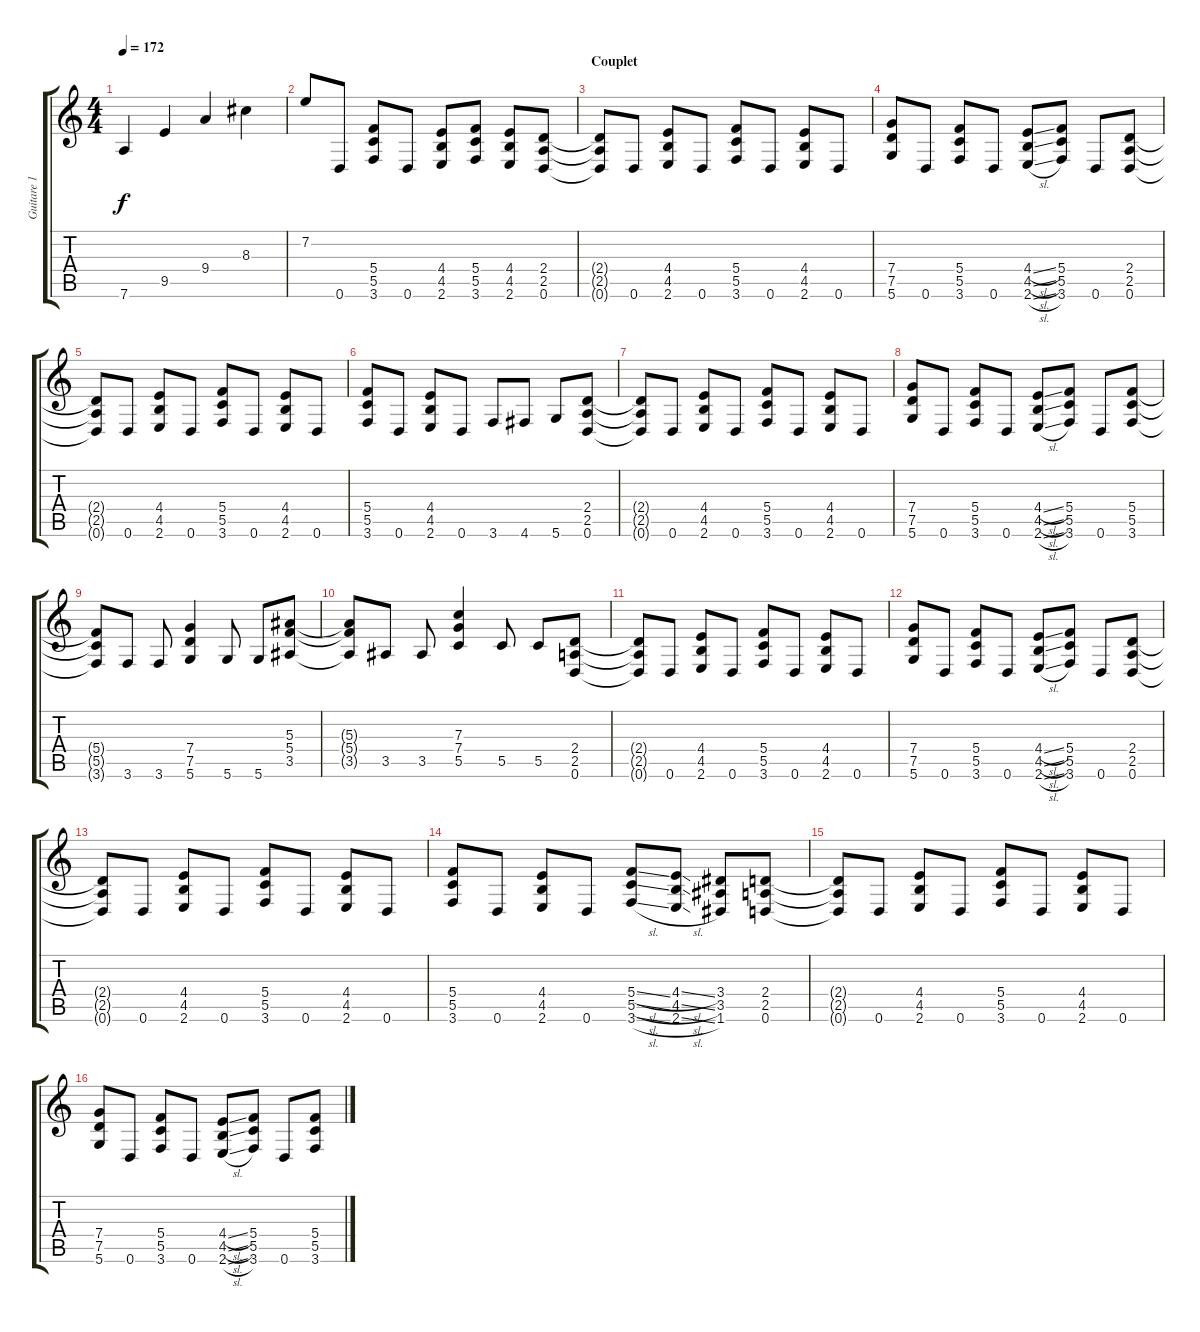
\track ("Guitare 1" "Guitare 1") {instrument distortionguitar}
\staff {score tabs}
\tuning (D4 A3 F3 C3 G2 D2) {hide}
\ts (4 4)
\tempo 172
\clef g2
\ks c
7.6.4{dy f} 9.5.4 9.4.4 8.3.4 |
7.2.8{instrument distortionguitar} 0.6.8 (5.4 5.5 3.6).8 0.6.8 (4.4 4.5 2.6).8 (5.4 5.5 3.6).8 (4.4 4.5 2.6).8 (2.4 2.5 0.6).8 |
\section ("" "Couplet")
(2.4{t} 2.5{t} 0.6{t}).8 0.6.8 (4.4 4.5 2.6).8 0.6.8 (5.4 5.5 3.6).8 0.6.8 (4.4 4.5 2.6).8 0.6.8 |
(7.4 7.5 5.6).8 0.6.8 (5.4 5.5 3.6).8 0.6.8 (4.4{sl} 4.5{sl} 2.6{sl}).8 (5.4 5.5 3.6).8 0.6.8 (2.4 2.5 0.6).8 |
(2.4{t} 2.5{t} 0.6{t}).8 0.6.8 (4.4 4.5 2.6).8 0.6.8 (5.4 5.5 3.6).8 0.6.8 (4.4 4.5 2.6).8 0.6.8 |
(5.4 5.5 3.6).8 0.6.8 (4.4 4.5 2.6).8 0.6.8 3.6.8 4.6.8 5.6.8 (2.4 2.5 0.6).8 |
(2.4{t} 2.5{t} 0.6{t}).8 0.6.8 (4.4 4.5 2.6).8 0.6.8 (5.4 5.5 3.6).8 0.6.8 (4.4 4.5 2.6).8 0.6.8 |
(7.4 7.5 5.6).8 0.6.8 (5.4 5.5 3.6).8 0.6.8 (4.4{sl} 4.5{sl} 2.6{sl}).8 (5.4 5.5 3.6).8 0.6.8 (5.4 5.5 3.6).8 |
(5.4{t} 5.5{t} 3.6{t}).8 3.6.8 3.6.8 (7.4 7.5 5.6).4 5.6.8 5.6.8 (5.3 5.4 3.5).8 |
(5.3{t} 5.4{t} 3.5{t}).8 3.5.8 3.5.8 (7.3 7.4 5.5).4 5.5.8 5.5.8 (2.4 2.5 0.6).8 |
(2.4{t} 2.5{t} 0.6{t}).8 0.6.8 (4.4 4.5 2.6).8 0.6.8 (5.4 5.5 3.6).8 0.6.8 (4.4 4.5 2.6).8 0.6.8 |
(7.4 7.5 5.6).8 0.6.8 (5.4 5.5 3.6).8 0.6.8 (4.4{sl} 4.5{sl} 2.6{sl}).8 (5.4 5.5 3.6).8 0.6.8 (2.4 2.5 0.6).8 |
(2.4{t} 2.5{t} 0.6{t}).8 0.6.8 (4.4 4.5 2.6).8 0.6.8 (5.4 5.5 3.6).8 0.6.8 (4.4 4.5 2.6).8 0.6.8 |
(5.4 5.5 3.6).8 0.6.8 (4.4 4.5 2.6).8 0.6.8 (5.4{sl} 5.5{sl} 3.6{sl}).8 (4.4{sl} 4.5{sl} 2.6{sl}).8 (3.4 3.5 1.6).8 (2.4 2.5 0.6).8 |
(2.4{t} 2.5{t} 0.6{t}).8 0.6.8 (4.4 4.5 2.6).8 0.6.8 (5.4 5.5 3.6).8 0.6.8 (4.4 4.5 2.6).8 0.6.8 |
(7.4 7.5 5.6).8 0.6.8 (5.4 5.5 3.6).8 0.6.8 (4.4{sl} 4.5{sl} 2.6{sl}).8 (5.4 5.5 3.6).8 0.6.8 (5.4 5.5 3.6).8
